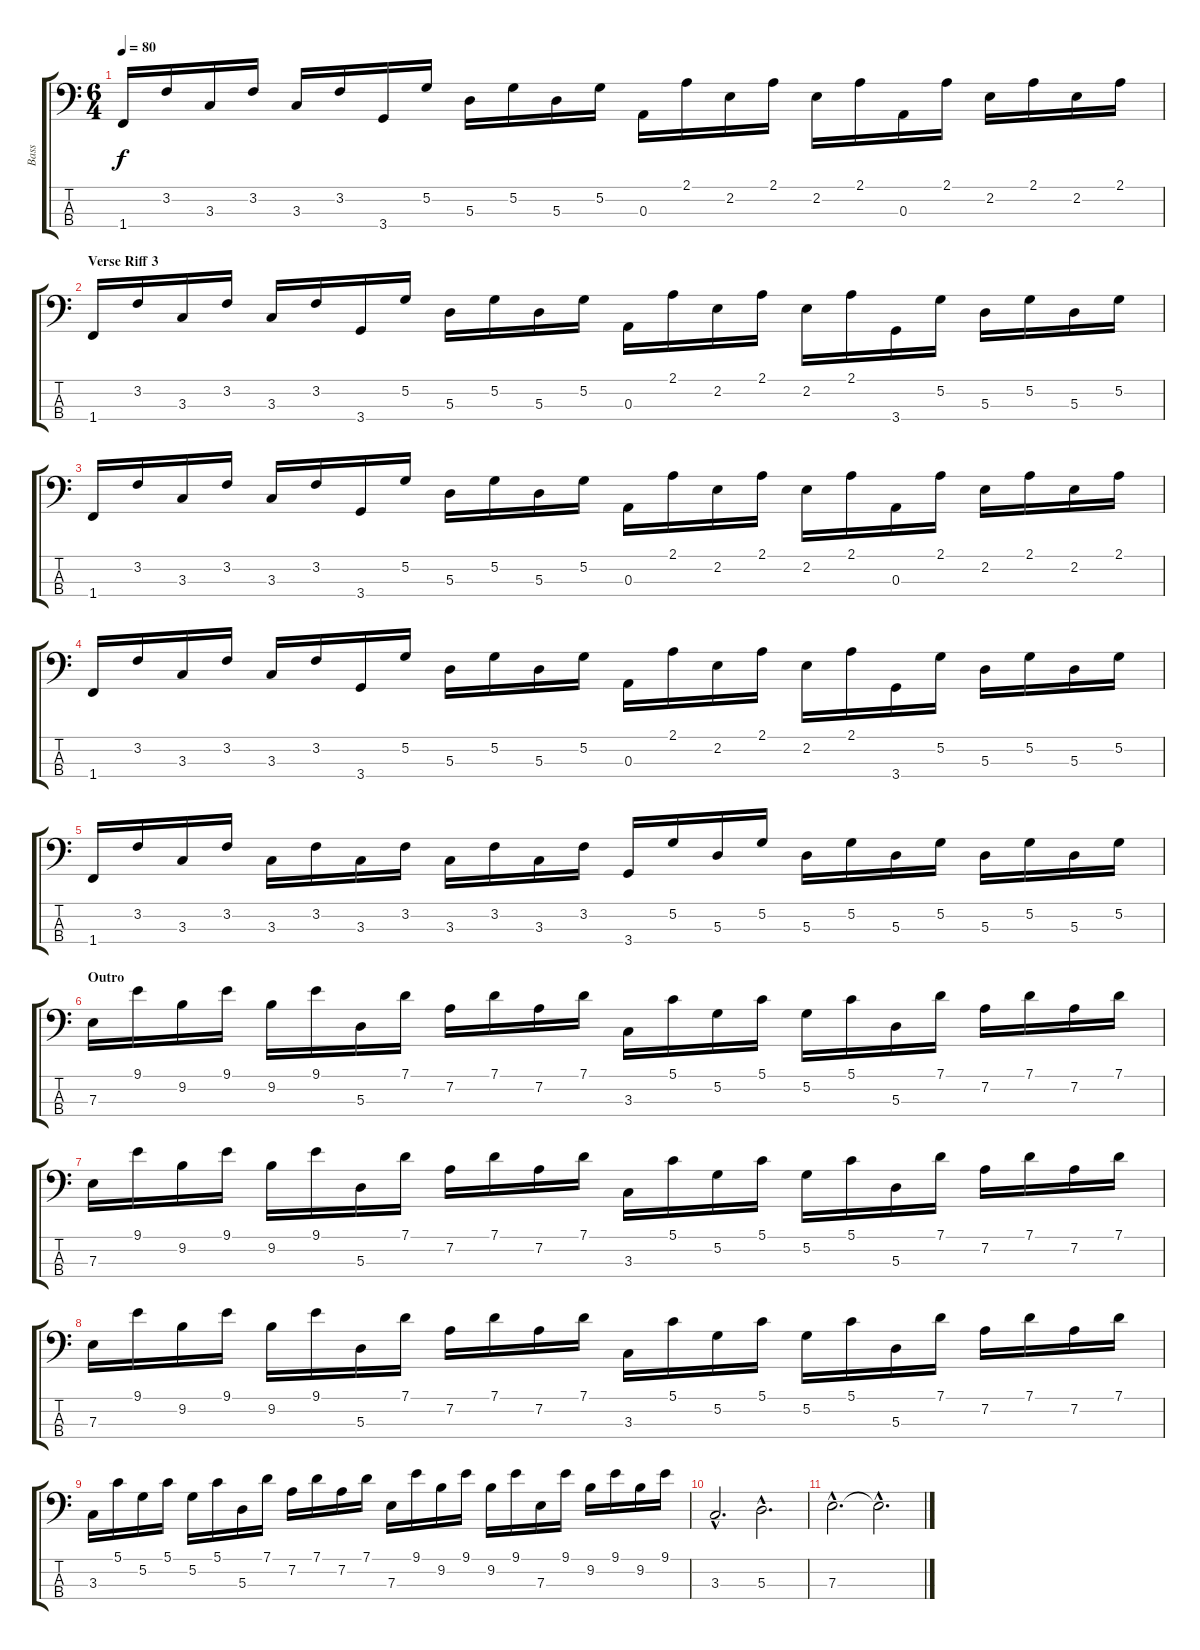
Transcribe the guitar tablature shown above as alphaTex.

\track ("Bass" "Bass") {instrument electricbassfinger}
\staff {score tabs}
\tuning (G2 D2 A1 E1) {hide}
\ts (6 4)
\tempo 80
\clef f4
\ks c
1.4.16{dy f} 3.2.16 3.3.16 3.2.16 3.3.16 3.2.16 3.4.16 5.2.16 5.3.16 5.2.16 5.3.16 5.2.16 0.3.16 2.1.16 2.2.16 2.1.16 2.2.16 2.1.16 0.3.16 2.1.16 2.2.16 2.1.16 2.2.16 2.1.16 |
\section ("" "Verse Riff 3")
1.4.16 3.2.16 3.3.16 3.2.16 3.3.16 3.2.16 3.4.16 5.2.16 5.3.16 5.2.16 5.3.16 5.2.16 0.3.16 2.1.16 2.2.16 2.1.16 2.2.16 2.1.16 3.4.16 5.2.16 5.3.16 5.2.16 5.3.16 5.2.16 |
1.4.16 3.2.16 3.3.16 3.2.16 3.3.16 3.2.16 3.4.16 5.2.16 5.3.16 5.2.16 5.3.16 5.2.16 0.3.16 2.1.16 2.2.16 2.1.16 2.2.16 2.1.16 0.3.16 2.1.16 2.2.16 2.1.16 2.2.16 2.1.16 |
1.4.16 3.2.16 3.3.16 3.2.16 3.3.16 3.2.16 3.4.16 5.2.16 5.3.16 5.2.16 5.3.16 5.2.16 0.3.16 2.1.16 2.2.16 2.1.16 2.2.16 2.1.16 3.4.16 5.2.16 5.3.16 5.2.16 5.3.16 5.2.16 |
1.4.16 3.2.16 3.3.16 3.2.16 3.3.16 3.2.16 3.3.16 3.2.16 3.3.16 3.2.16 3.3.16 3.2.16 3.4.16 5.2.16 5.3.16 5.2.16 5.3.16 5.2.16 5.3.16 5.2.16 5.3.16 5.2.16 5.3.16 5.2.16 |
\section ("" "Outro")
7.3.16 9.1.16 9.2.16 9.1.16 9.2.16 9.1.16 5.3.16 7.1.16 7.2.16 7.1.16 7.2.16 7.1.16 3.3.16 5.1.16 5.2.16 5.1.16 5.2.16 5.1.16 5.3.16 7.1.16 7.2.16 7.1.16 7.2.16 7.1.16 |
7.3.16 9.1.16 9.2.16 9.1.16 9.2.16 9.1.16 5.3.16 7.1.16 7.2.16 7.1.16 7.2.16 7.1.16 3.3.16 5.1.16 5.2.16 5.1.16 5.2.16 5.1.16 5.3.16 7.1.16 7.2.16 7.1.16 7.2.16 7.1.16 |
7.3.16 9.1.16 9.2.16 9.1.16 9.2.16 9.1.16 5.3.16 7.1.16 7.2.16 7.1.16 7.2.16 7.1.16 3.3.16 5.1.16 5.2.16 5.1.16 5.2.16 5.1.16 5.3.16 7.1.16 7.2.16 7.1.16 7.2.16 7.1.16 |
3.3.16 5.1.16 5.2.16 5.1.16 5.2.16 5.1.16 5.3.16 7.1.16 7.2.16 7.1.16 7.2.16 7.1.16 7.3.16 9.1.16 9.2.16 9.1.16 9.2.16 9.1.16 7.3.16 9.1.16 9.2.16 9.1.16 9.2.16 9.1.16 |
3.3{hac}.2{d} 5.3{hac}.2{d} |
7.3{hac}.2{d} 7.3{hac t}.2{d volume 0}
